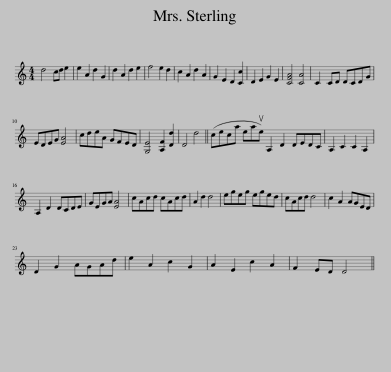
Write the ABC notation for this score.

X:1
L:1/8
M:4/4
I:linebreak $
K:C
V:1 treble
V:1
 d4 cd e2 | e2 A2 d2 G2 | d2 A2 d2 e2 | f4 e2 d2 | c2 A2 d2 A2 | %5
 G2 E2 D2 [Cc]2 | D2 E2 G2 E2 | [CFA]4 [CA]4 | C2 CD DCDG |$ EDEG [EA]4 | %10
 cdeA GFED | [G,E]4 [A,F]2 [Dd]2 | D4 d4 || (ceca eaue) A,2 D2 DEDC | A,2 C2 C2 A,2 |$ %15
 A,2 D2 DCDE | GEGA [EA]4 | cAcd cAcd | A2 d2 d4 | egeg eged | %20
 cAcd d4 | c2 A2 AGED |$ D2 G2 AGAd | e2 A2 c2 G2 | A2 E2 c2 A2 | %25
 F2 ED D4 || %26
